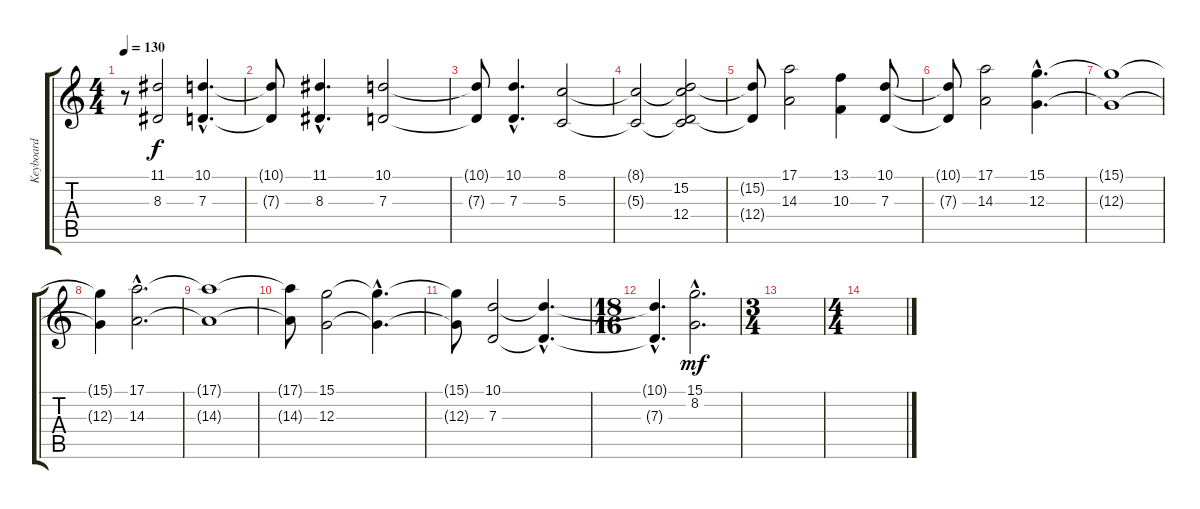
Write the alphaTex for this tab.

\track ("Keyboard" "Keyboard") {instrument pad4choir}
\staff {score tabs}
\tuning (E4 B3 G3 D3 A2 Eb2) {hide}
\ts (4 4)
\tempo 130
\clef g2
\ks c
r.8{dy f} (11.1 8.3).2 (10.1{hac} 7.3{hac}).4{d} |
(10.1{t} 7.3{t}).8 (11.1{hac} 8.3).4{d} (10.1 7.3).2 |
(10.1{t} 7.3{t}).8 (10.1{hac} 7.3{hac}).4{d} (8.1 5.3).2 |
(8.1{t} 5.3{t}).2 (8.1{t} 15.2 5.3{t} 12.4).2 |
(15.2{t} 12.4{t}).8 (17.1 14.3).2 (13.1 10.3).4 (10.1 7.3).8 |
(10.1{t} 7.3{t}).8 (17.1 14.3).2 (15.1{hac} 12.3{hac}).4{d} |
(15.1{t} 12.3{t}).1 |
(15.1{t} 12.3{t}).4 (17.1{hac} 14.3{hac}).2{d} |
(17.1{t} 14.3{t}).1 |
(17.1{t} 14.3{t}).8 (15.1 12.3).2 (15.1{hac t} 12.3{hac t}).4{d} |
(15.1{t} 12.3{t}).8 (10.1 7.3).2 (10.1{hac t} 7.3{hac t}).4{d} |
\ts (18 16)
(10.1{hac t} 7.3{hac t}).4{d} (15.1{hac} 8.2{hac}).2{d dy mf} |
\ts (3 4)
|
\ts (4 4)
